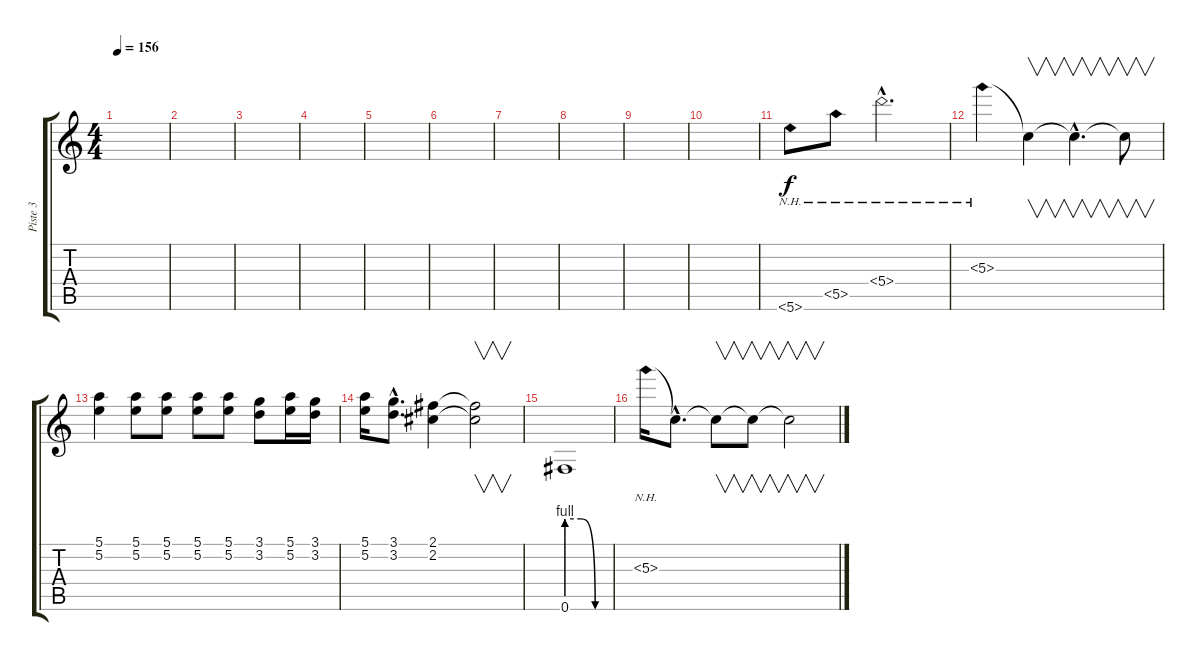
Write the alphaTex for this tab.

\track ("Piste 3" "Piste 3") {instrument distortionguitar}
\staff {score tabs}
\tuning (E4 B3 G3 D3 A2 E2) {hide}
\ts (4 4)
\tempo 156
\clef g2
\ks c
|
|
|
|
|
|
|
|
|
|
5.6{nh}.8 5.5{nh}.8 5.4{nh hac}.2{d} |
5.3{nh}.4 5.3{t}.4{v} 5.3{hac t}.4{v d} 5.3{t}.8{v} |
(5.1 5.2).4 (5.1 5.2).8 (5.1 5.2).8 (5.1 5.2).8 (5.1 5.2).8 (3.1 3.2).8 (5.1 5.2).16 (3.1 3.2).16 |
(5.1 5.2).16 (3.1{hac} 3.2{hac}).8{d} (2.1 2.2).4 (2.1{t} 2.2{t}).2{v} |
0.6{be (custom 0 4 20 4 40 0 60 0)}.1 |
5.3{nh}.16 5.3{hac t}.8{d} 5.3{t}.8{v} 5.3{t}.8{v} 5.3{t}.2{v}
